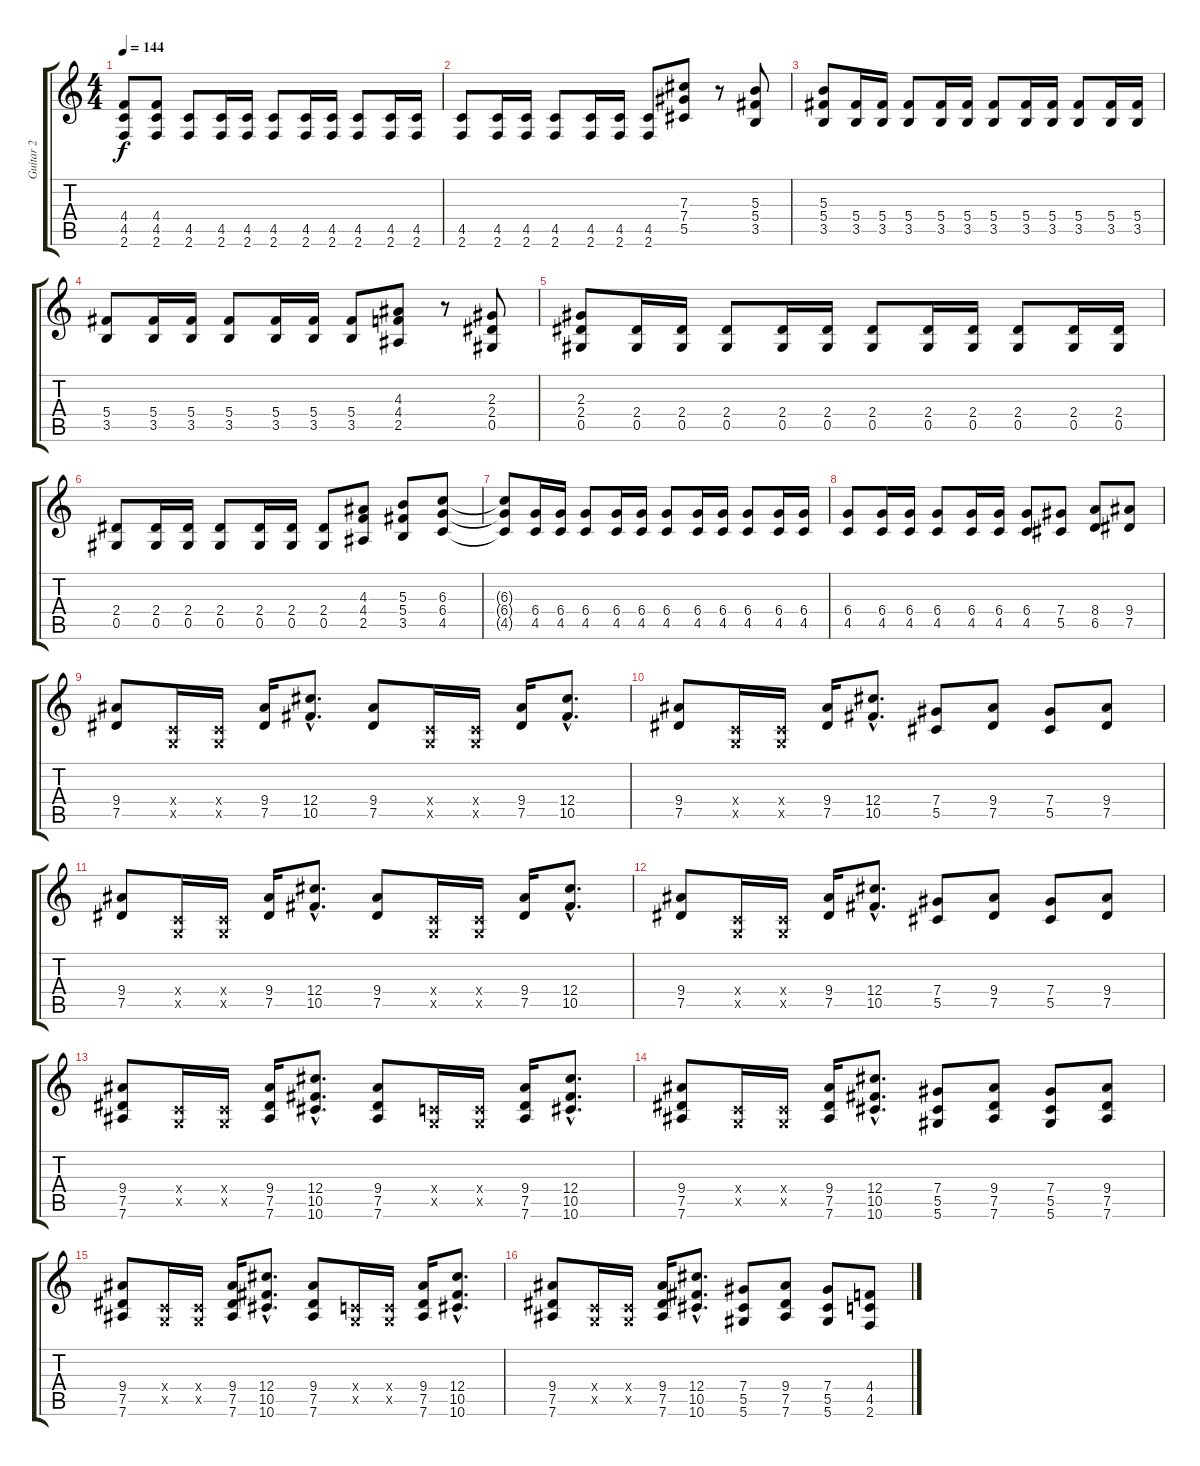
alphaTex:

\track ("Guitar 2" "Guitar 2") {instrument distortionguitar}
\staff {score tabs}
\tuning (Eb4 Bb3 Gb3 Db3 Ab2 Eb2) {hide}
\ts (4 4)
\tempo 144
\clef g2
\ks c
(4.4 4.5 2.6).8{dy f} (4.4 4.5 2.6).8 (4.5 2.6).8 (4.5 2.6).16 (4.5 2.6).16 (4.5 2.6).8 (4.5 2.6).16 (4.5 2.6).16 (4.5 2.6).8 (4.5 2.6).16 (4.5 2.6).16 |
(4.5 2.6).8 (4.5 2.6).16 (4.5 2.6).16 (4.5 2.6).8 (4.5 2.6).16 (4.5 2.6).16 (4.5 2.6).8 (7.3 7.4 5.5).8 r.8 (5.3 5.4 3.5).8 |
(5.3 5.4 3.5).8 (5.4 3.5).16 (5.4 3.5).16 (5.4 3.5).8 (5.4 3.5).16 (5.4 3.5).16 (5.4 3.5).8 (5.4 3.5).16 (5.4 3.5).16 (5.4 3.5).8 (5.4 3.5).16 (5.4 3.5).16 |
(5.4 3.5).8 (5.4 3.5).16 (5.4 3.5).16 (5.4 3.5).8 (5.4 3.5).16 (5.4 3.5).16 (5.4 3.5).8 (4.3 4.4 2.5).8 r.8 (2.3 2.4 0.5).8 |
(2.3 2.4 0.5).8 (2.4 0.5).16 (2.4 0.5).16 (2.4 0.5).8 (2.4 0.5).16 (2.4 0.5).16 (2.4 0.5).8 (2.4 0.5).16 (2.4 0.5).16 (2.4 0.5).8 (2.4 0.5).16 (2.4 0.5).16 |
(2.4 0.5).8 (2.4 0.5).16 (2.4 0.5).16 (2.4 0.5).8 (2.4 0.5).16 (2.4 0.5).16 (2.4 0.5).8 (4.3 4.4 2.5).8 (5.3 5.4 3.5).8 (6.3 6.4 4.5).8 |
(6.3{t} 6.4{t} 4.5{t}).8 (6.4 4.5).16 (6.4 4.5).16 (6.4 4.5).8 (6.4 4.5).16 (6.4 4.5).16 (6.4 4.5).8 (6.4 4.5).16 (6.4 4.5).16 (6.4 4.5).8 (6.4 4.5).16 (6.4 4.5).16 |
(6.4 4.5).8 (6.4 4.5).16 (6.4 4.5).16 (6.4 4.5).8 (6.4 4.5).16 (6.4 4.5).16 (6.4 4.5).8 (7.4 5.5).8 (8.4 6.5).8 (9.4 7.5).8 |
(9.4 7.5).8 (-1.4{x} -1.5{x}).16 (-1.4{x} -1.5{x}).16 (9.4 7.5).16 (12.4{hac} 10.5{hac}).8{d} (9.4 7.5).8 (-1.4{x} -1.5{x}).16 (-1.4{x} -1.5{x}).16 (9.4 7.5).16 (12.4{hac} 10.5{hac}).8{d} |
(9.4 7.5).8 (-1.4{x} -1.5{x}).16 (-1.4{x} -1.5{x}).16 (9.4 7.5).16 (12.4{hac} 10.5{hac}).8{d} (7.4 5.5).8 (9.4 7.5).8 (7.4 5.5).8 (9.4 7.5).8 |
(9.4 7.5).8 (-1.4{x} -1.5{x}).16 (-1.4{x} -1.5{x}).16 (9.4 7.5).16 (12.4{hac} 10.5{hac}).8{d} (9.4 7.5).8 (-1.4{x} -1.5{x}).16 (-1.4{x} -1.5{x}).16 (9.4 7.5).16 (12.4{hac} 10.5{hac}).8{d} |
(9.4 7.5).8 (-1.4{x} -1.5{x}).16 (-1.4{x} -1.5{x}).16 (9.4 7.5).16 (12.4{hac} 10.5{hac}).8{d} (7.4 5.5).8 (9.4 7.5).8 (7.4 5.5).8 (9.4 7.5).8 |
(9.4 7.5 7.6).8 (-1.4{x} -1.5{x}).16 (-1.4{x} -1.5{x}).16 (9.4 7.5 7.6).16 (12.4{hac} 10.5{hac} 10.6{hac}).8{d} (9.4 7.5 7.6).8 (-1.4{x} -1.5{x}).16 (-1.4{x} -1.5{x}).16 (9.4 7.5 7.6).16 (12.4{hac} 10.5{hac} 10.6{hac}).8{d} |
(9.4 7.5 7.6).8 (-1.4{x} -1.5{x}).16 (-1.4{x} -1.5{x}).16 (9.4 7.5 7.6).16 (12.4{hac} 10.5{hac} 10.6{hac}).8{d} (7.4 5.5 5.6).8 (9.4 7.5 7.6).8 (7.4 5.5 5.6).8 (9.4 7.5 7.6).8 |
(9.4 7.5 7.6).8 (-1.4{x} -1.5{x}).16 (-1.4{x} -1.5{x}).16 (9.4 7.5 7.6).16 (12.4{hac} 10.5{hac} 10.6{hac}).8{d} (9.4 7.5 7.6).8 (-1.4{x} -1.5{x}).16 (-1.4{x} -1.5{x}).16 (9.4 7.5 7.6).16 (12.4{hac} 10.5{hac} 10.6{hac}).8{d} |
(9.4 7.5 7.6).8 (-1.4{x} -1.5{x}).16 (-1.4{x} -1.5{x}).16 (9.4 7.5 7.6).16 (12.4{hac} 10.5{hac} 10.6{hac}).8{d} (7.4 5.5 5.6).8 (9.4 7.5 7.6).8 (7.4 5.5 5.6).8 (4.4 4.5 2.6).8
